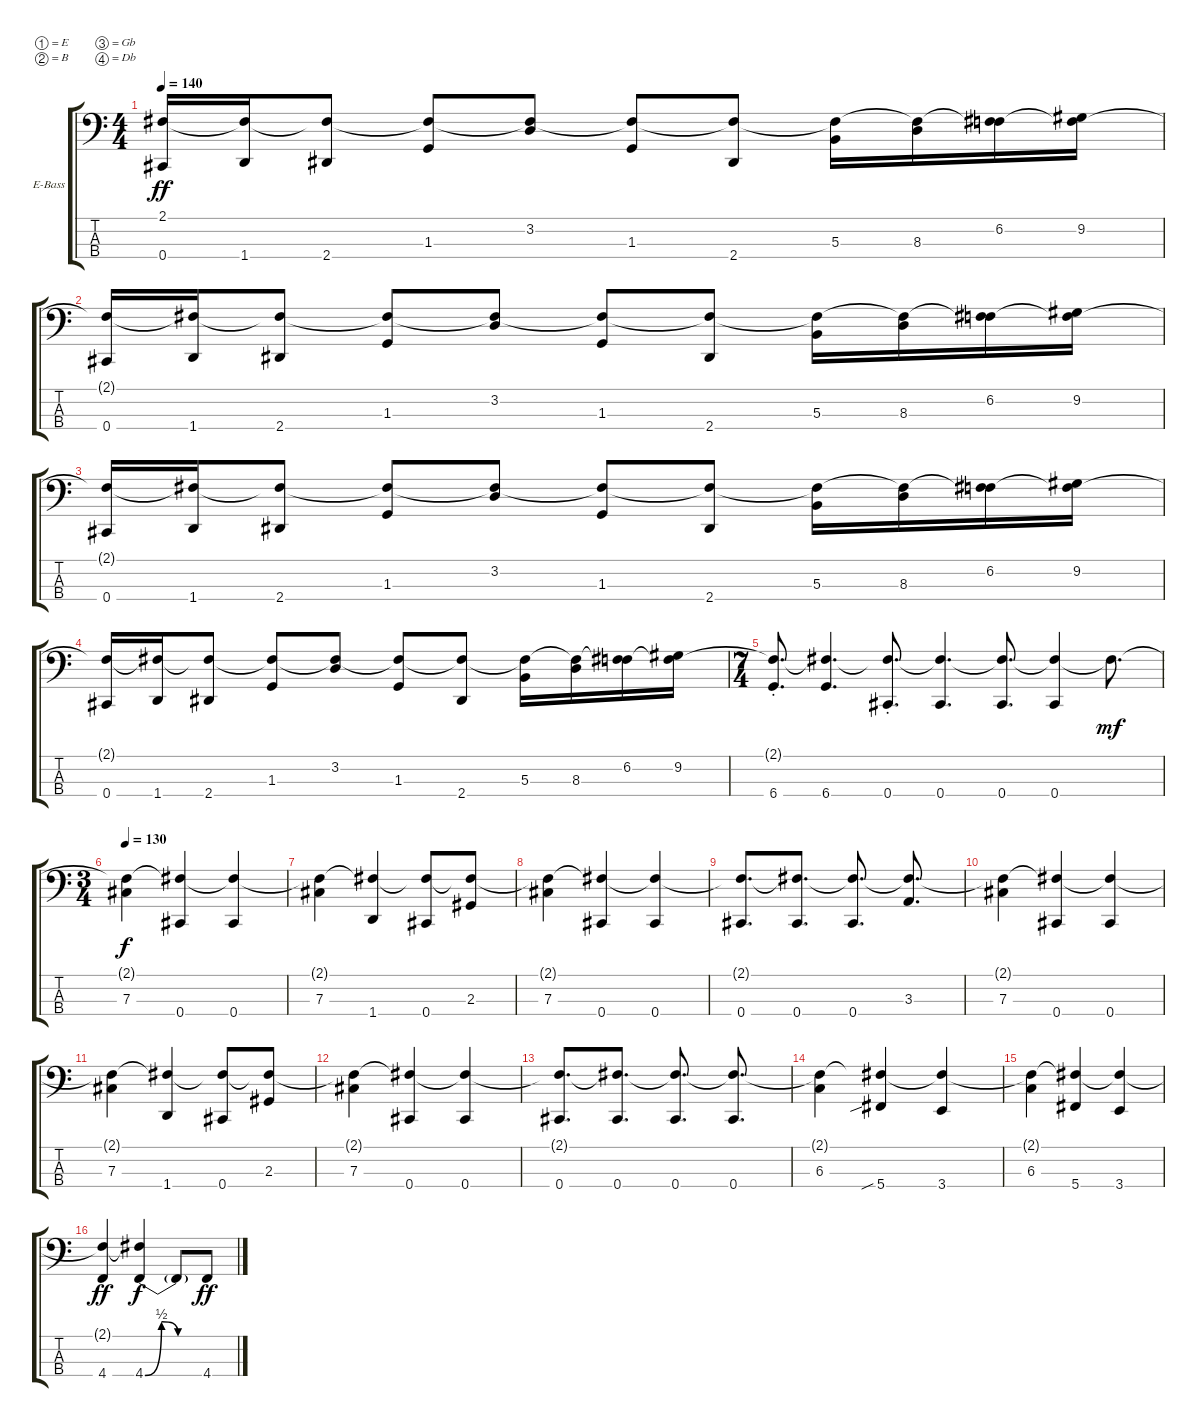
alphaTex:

\bracketExtendMode groupsimilarinstruments
\firstSystemTrackNameOrientation horizontal
\otherSystemsTrackNameOrientation horizontal
\track ("Dan" "E-Bass") {instrument electricbasspick}
\staff {score tabs}
\tuning (E2 B1 Gb1 Db1)
\ts (4 4)
\tempo 140
\clef f4
\ks c
(0.4 2.1{t}).16{dy ff} (1.4 2.1{t}).16 (2.4 2.1{t}).8 (1.3 2.1{t}).8 (3.2 2.1{t}).8 (1.3 2.1{t}).8 (2.4 2.1{t}).8 (5.3 2.1{t}).16 (8.3 2.1{t}).16 (6.2 2.1{t}).16 (9.2 2.1{t}).16 |
(0.4 2.1{t}).16 (1.4 2.1{t}).16 (2.4 2.1{t}).8 (1.3 2.1{t}).8 (3.2 2.1{t}).8 (1.3 2.1{t}).8 (2.4 2.1{t}).8 (5.3 2.1{t}).16 (8.3 2.1{t}).16 (6.2 2.1{t}).16 (9.2 2.1{t}).16 |
(0.4 2.1{t}).16 (1.4 2.1{t}).16 (2.4 2.1{t}).8 (1.3 2.1{t}).8 (3.2 2.1{t}).8 (1.3 2.1{t}).8 (2.4 2.1{t}).8 (5.3 2.1{t}).16 (8.3 2.1{t}).16 (6.2 2.1{t}).16 (9.2 2.1{t}).16 |
(0.4 2.1{t}).16 (1.4 2.1{t}).16 (2.4 2.1{t}).8 (1.3 2.1{t}).8 (3.2 2.1{t}).8 (1.3 2.1{t}).8 (2.4 2.1{t}).8 (5.3 2.1{t}).16 (8.3 2.1{t}).16 (6.2 2.1{t}).16 (9.2 2.1{t}).16 |
\ts (7 4)
\beaming (8 2 2 2 8)
(6.4{st} 2.1{t}).8{d} (6.4 2.1{t}).4{d} (0.4{st} 2.1{t}).8{d} (0.4 2.1{t}).4{d} (0.4 2.1{t}).8{d} (0.4 2.1{t}).4 2.1{t}.8{d dy mf} |
\ts (3 4)
\beaming (8 2 2 2 2)
\tempo 130
(7.3 2.1{t}).4{dy f} (0.4 2.1{t}).4 (0.4 2.1{t}).4 |
(7.3 2.1{t}).4 (1.4 2.1{t}).4 (0.4 2.1{t}).8 (2.3 2.1{t}).8 |
(7.3 2.1{t}).4 (0.4 2.1{t}).4 (0.4 2.1{t}).4 |
(0.4 2.1{t}).8{d} (0.4 2.1{t}).8{d} (0.4 2.1{t}).8{d} (3.3 2.1{t}).8{d} |
(7.3 2.1{t}).4 (0.4 2.1{t}).4 (0.4 2.1{t}).4 |
(7.3 2.1{t}).4 (1.4 2.1{t}).4 (0.4 2.1{t}).8 (2.3 2.1{t}).8 |
(7.3 2.1{t}).4 (0.4 2.1{t}).4 (0.4 2.1{t}).4 |
(0.4 2.1{t}).8{d} (0.4 2.1{t}).8{d} (0.4 2.1{t}).8{d} (0.4 2.1{t}).8{d} |
(6.3 2.1{t}).4 (5.4{sib} 2.1{t}).4 (3.4 2.1{t}).4 |
(6.3 2.1{t}).4 (5.4 2.1{t}).4 (3.4 2.1{t}).4 |
(4.4 2.1{t}).4{dy ff} (2.1{t} 4.4{be (bendrelease 0 0 30 2 30 2 60 0)}).4{dy f} 4.4{be (hold 0 0 60 0) t}.8 4.4.8{dy ff}
